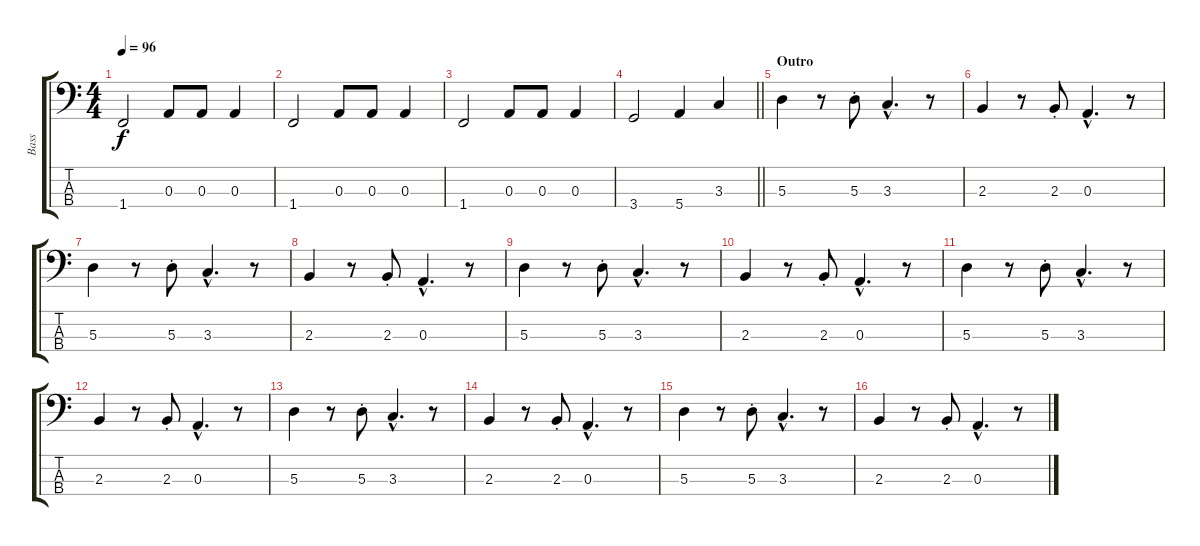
\track ("Bass" "Bass") {instrument electricbassfinger}
\staff {score tabs}
\tuning (G2 D2 A1 E1) {hide}
\ts (4 4)
\tempo 96
\clef f4
\ks c
1.4.2{dy f} 0.3.8 0.3.8 0.3.4 |
1.4.2 0.3.8 0.3.8 0.3.4 |
1.4.2 0.3.8 0.3.8 0.3.4 |
\barLineRight lightlight
3.4.2 5.4.4 3.3.4 |
\section ("" "Outro")
5.3.4 r.8 5.3{st}.8 3.3{hac}.4{d} r.8 |
2.3.4 r.8 2.3{st}.8 0.3{hac}.4{d} r.8 |
5.3.4 r.8 5.3{st}.8 3.3{hac}.4{d} r.8 |
2.3.4 r.8 2.3{st}.8 0.3{hac}.4{d} r.8 |
5.3.4 r.8 5.3{st}.8 3.3{hac}.4{d} r.8 |
2.3.4 r.8 2.3{st}.8 0.3{hac}.4{d} r.8 |
5.3.4 r.8 5.3{st}.8 3.3{hac}.4{d} r.8 |
2.3.4 r.8 2.3{st}.8 0.3{hac}.4{d} r.8 |
5.3.4 r.8 5.3{st}.8 3.3{hac}.4{d} r.8 |
2.3.4 r.8 2.3{st}.8 0.3{hac}.4{d} r.8 |
5.3.4 r.8 5.3{st}.8 3.3{hac}.4{d} r.8 |
2.3.4 r.8 2.3{st}.8 0.3{hac}.4{d} r.8
